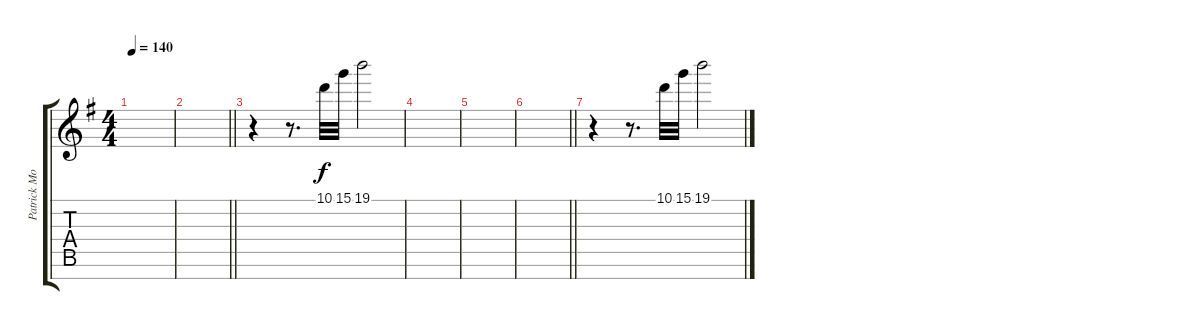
\track ("Patrick Moraz 3" "Patrick Mo") {instrument acousticguitarnylon}
\staff {score tabs}
\tuning (E4 B3 G3 D3 A2 E2 B1) {hide}
\ts (4 4)
\tempo 140
\clef g2
\ks g
|
\barLineRight lightlight
|
\section ("" "")
r.4{instrument glockenspiel} r.8{d} 10.1.32 15.1.32 19.1.2 |
|
|
\barLineRight lightlight
|
\section ("" "")
r.4{instrument glockenspiel} r.8{d} 10.1.32 15.1.32 19.1.2
